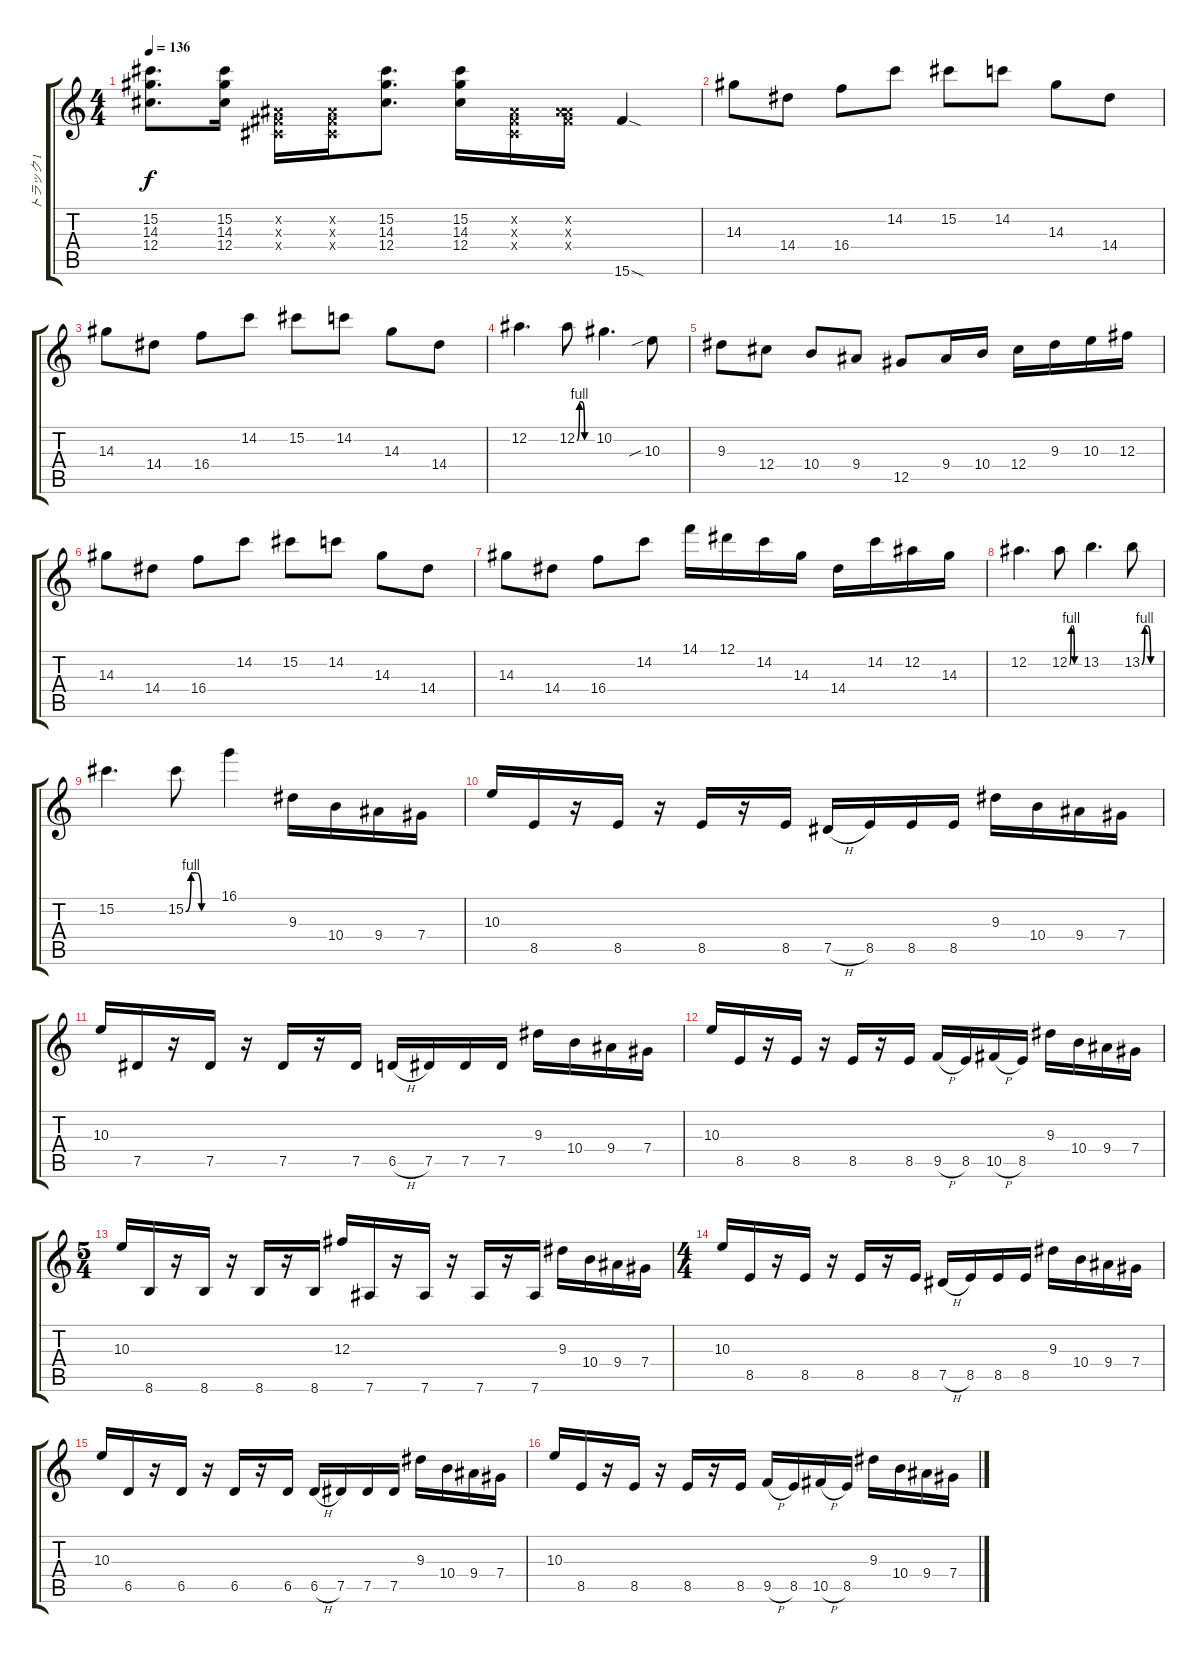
\track ("トラック 1" "トラック 1") {instrument distortionguitar}
\staff {score tabs}
\tuning (Eb4 Bb3 Gb3 Db3 Ab2 Eb2) {hide}
\ts (4 4)
\tempo 136
\clef g2
\ks c
(15.2 14.3 12.4).8{d dy f} (15.2 14.3 12.4).16 (0.2{x} 0.3{x} 0.4{x}).16 (0.2{x} 0.3{x} 0.4{x}).16 (15.2 14.3 12.4).8{d} (15.2 14.3 12.4).16 (0.2{x} 0.3{x} 0.4{x}).16 (0.2{x} 0.3{x} 9.4{x}).16 15.6{sod}.4 |
14.3.8 14.4.8 16.4.8 14.2.8 15.2.8 14.2.8 14.3.8 14.4.8 |
14.3.8 14.4.8 16.4.8 14.2.8 15.2.8 14.2.8 14.3.8 14.4.8 |
12.2.4{d} 12.2{be (custom 0 0 10 4 20 4 30 0 60 0)}.8 10.2.4{d} 10.3{sib}.8 |
9.3.8 12.4.8 10.4.8 9.4.8 12.5.8 9.4.16 10.4.16 12.4.16 9.3.16 10.3.16 12.3.16 |
14.3.8 14.4.8 16.4.8 14.2.8 15.2.8 14.2.8 14.3.8 14.4.8 |
14.3.8 14.4.8 16.4.8 14.2.8 14.1.16 12.1.16 14.2.16 14.3.16 14.4.16 14.2.16 12.2.16 14.3.16 |
12.2.4{d} 12.2{be (custom 0 0 10 4 20 4 30 0 60 0)}.8 13.2.4{d} 13.2{be (custom 0 0 10 4 20 4 30 0 60 0)}.8 |
15.2.4{d} 15.2{be (custom 0 0 10 4 20 4 30 0 60 0)}.8 16.1.4 9.3.16 10.4.16 9.4.16 7.4.16 |
10.3.16 8.5.16 r.16 8.5.16 r.16 8.5.16 r.16 8.5.16 7.5{h}.16 8.5.16 8.5.16 8.5.16 9.3.16 10.4.16 9.4.16 7.4.16 |
10.3.16 7.5.16 r.16 7.5.16 r.16 7.5.16 r.16 7.5.16 6.5{h}.16 7.5.16 7.5.16 7.5.16 9.3.16 10.4.16 9.4.16 7.4.16 |
10.3.16 8.5.16 r.16 8.5.16 r.16 8.5.16 r.16 8.5.16 9.5{h}.16 8.5.16 10.5{h}.16 8.5.16 9.3.16 10.4.16 9.4.16 7.4.16 |
\ts (5 4)
10.3.16 8.6.16 r.16 8.6.16 r.16 8.6.16 r.16 8.6.16 12.3.16 7.6.16 r.16 7.6.16 r.16 7.6.16 r.16 7.6.16 9.3.16 10.4.16 9.4.16 7.4.16 |
\ts (4 4)
10.3.16 8.5.16 r.16 8.5.16 r.16 8.5.16 r.16 8.5.16 7.5{h}.16 8.5.16 8.5.16 8.5.16 9.3.16 10.4.16 9.4.16 7.4.16 |
10.3.16 6.5.16 r.16 6.5.16 r.16 6.5.16 r.16 6.5.16 6.5{h}.16 7.5.16 7.5.16 7.5.16 9.3.16 10.4.16 9.4.16 7.4.16 |
10.3.16 8.5.16 r.16 8.5.16 r.16 8.5.16 r.16 8.5.16 9.5{h}.16 8.5.16 10.5{h}.16 8.5.16 9.3.16 10.4.16 9.4.16 7.4.16
